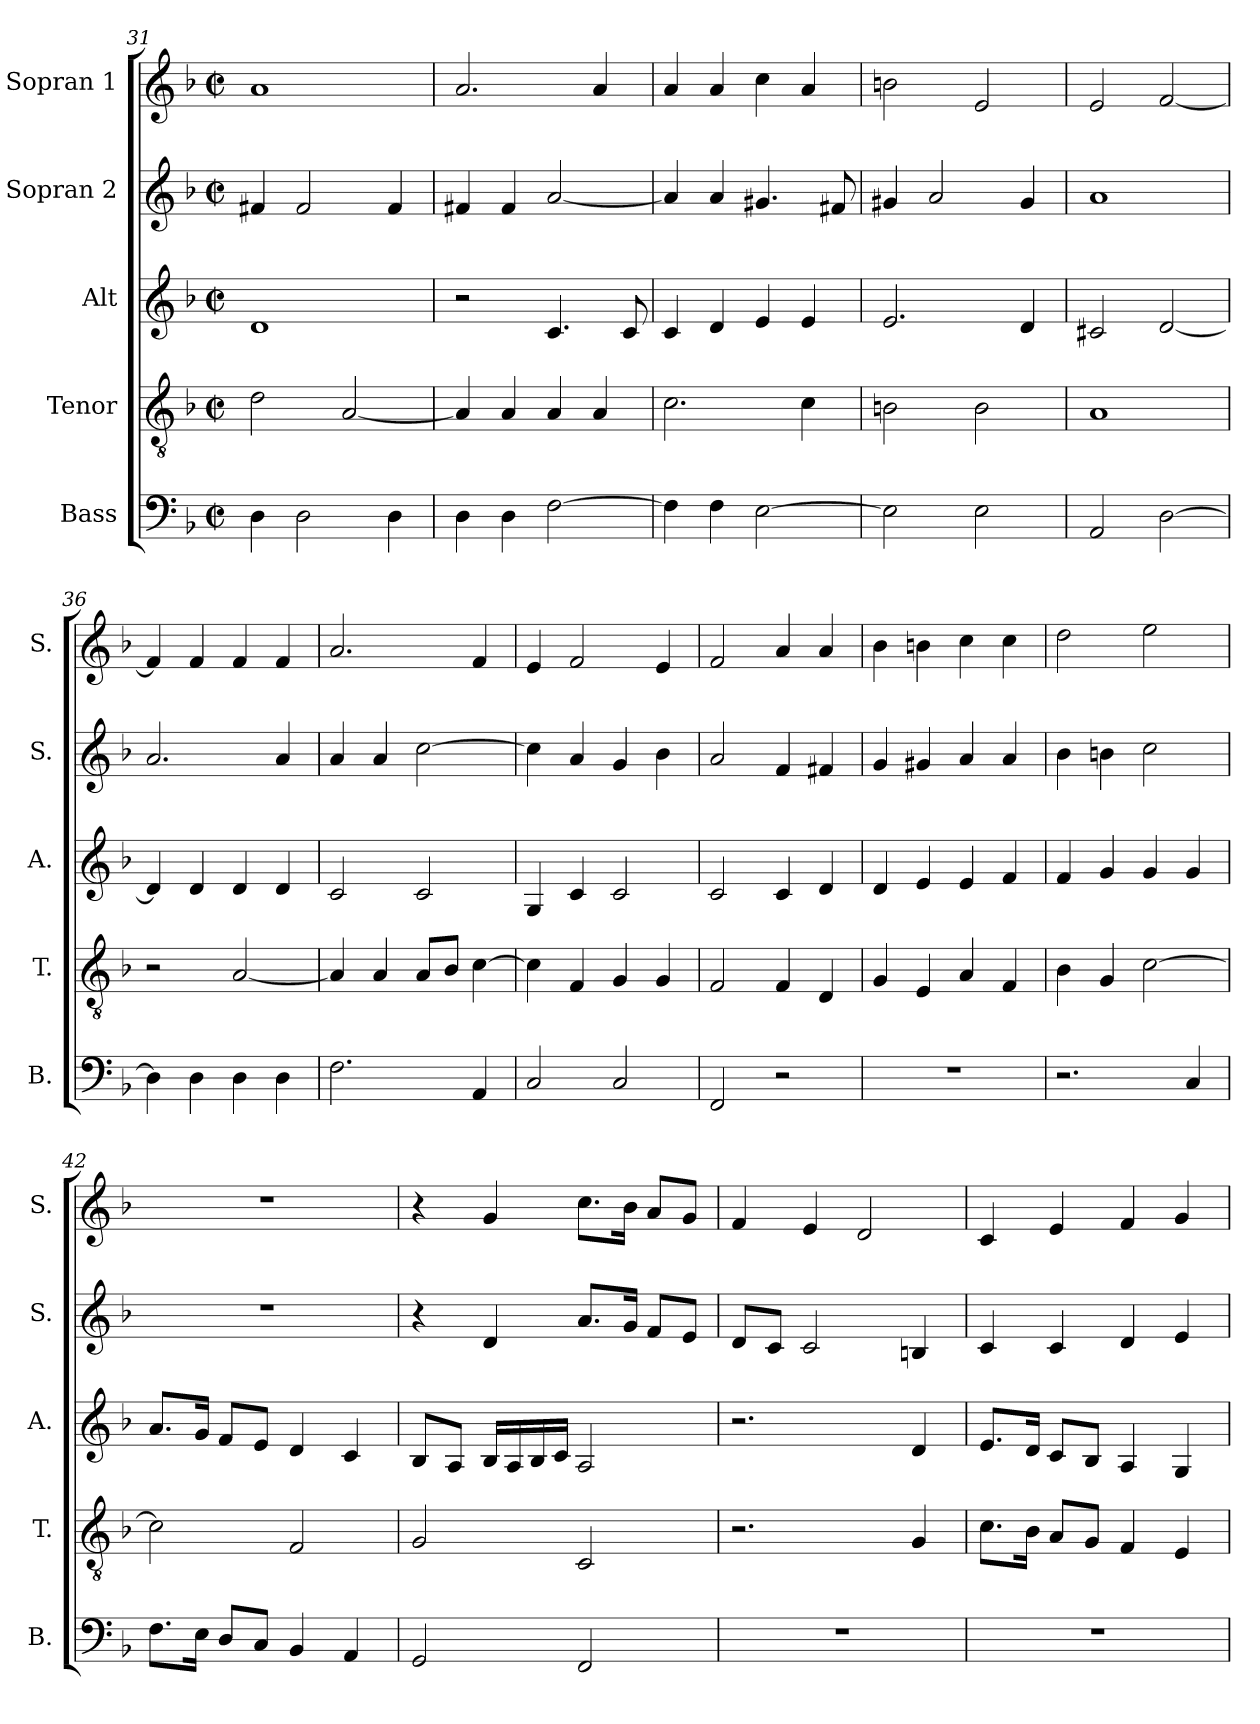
**kern	**kern	**kern	**kern	**kern
*part5	*part4	*part3	*part2	*part1
*staff5	*staff4	*staff3	*staff2	*staff1
*I"Bass	*I"Tenor	*I"Alt	*I"Sopran 2	*I"Sopran 1
*I'B.	*I'T.	*I'A.	*I'S.	*I'S.
*clefF4	*clefGv2	*clefG2	*clefG2	*clefG2
*	*ITrd7c12	*	*	*
*k[b-]	*k[b-]	*k[b-]	*k[b-]	*k[b-]
*F:	*F:	*F:	*F:	*F:
*M2/2	*M2/2	*M2/2	*M2/2	*M2/2
*met(c|)	*met(c|)	*met(c|)	*met(c|)	*met(c|)
=31	=31	=31	=31	=31
4Di\	2Di\	1di	4f#Xi/	1ai
2Di\	.	.	2f#i/	.
.	[<2AAi/	.	.	.
4Di\	.	.	4f#i/	.
=32	=32	=32	=32	=32
4Di\	4AAi/]	2r	4f#Xi/	2.ai/
4Di\	4AAi/	.	4f#i/	.
[>2Fi\	4AAi/	4.ci/	[<2ai/	.
.	4AAi/	.	.	4ai/
.	.	8ci/	.	.
=33	=33	=33	=33	=33
4Fi\]	2.Ci\	4ci/	4ai/]	4ai/
4Fi\	.	4di/	4ai/	4ai/
[>2Ei\	.	4ei/	4.g#Xi/	4cci\
.	4Ci\	4ei/	.	4ai/
.	.	.	8f#Xi/	.
=34	=34	=34	=34	=34
2Ei\]	2BBni\	2.ei/	4g#Xi/	2bni\
.	.	.	2ai/	.
2Ei\	2BBi\	.	.	2ei/
.	.	4di/	4g#i/	.
=35	=35	=35	=35	=35
2AAi/	1AAi	2c#Xi/	1ai	2ei/
[>2Di\	.	[<2di/	.	[<2fi/
!!LO:PB:g=z
=36	=36	=36	=36	=36
4Di\]	2r	4di/]	2.ai/	4fi/]
4Di\	.	4di/	.	4fi/
4Di\	[<2AAi/	4di/	.	4fi/
4Di\	.	4di/	4ai/	4fi/
=37	=37	=37	=37	=37
2.Fi\	4AAi/]	2ci/	4ai/	2.ai/
.	4AAi/	.	4ai/	.
.	8AAi/L	2ci/	[>2cci\	.
.	8BB-i/J	.	.	.
4AAi/	[>4Ci\	.	.	4fi/
=38	=38	=38	=38	=38
2Ci/	4Ci\]	4Gi/	4cci\]	4ei/
.	4FFi/	4ci/	4ai/	2fi/
2Ci/	4GGi/	2ci/	4gi/	.
.	4GGi/	.	4b-i\	4ei/
=39	=39	=39	=39	=39
2FFi/	2FFi/	2ci/	2ai/	2fi/
2r	4FFi/	4ci/	4fi/	4ai/
.	4DDi/	4di/	4f#Xi/	4ai/
=40	=40	=40	=40	=40
1r	4GGi/	4di/	4gi/	4b-i\
.	4EEi/	4ei/	4g#Xi/	4bni\
.	4AAi/	4ei/	4ai/	4cci\
.	4FFi/	4fi/	4ai/	4cci\
=41	=41	=41	=41	=41
2.r	4BB-i\	4fi/	4b-i\	2ddi\
.	4GGi/	4gi/	4bni\	.
.	[>2Ci\	4gi/	2cci\	2eei\
4Ci/	.	4gi/	.	.
=42	=42	=42	=42	=42
8.Fi\L	2Ci\]	8.ai/L	1r	1r
16Ei\Jk	.	16gi/Jk	.	.
8Di/L	.	8fi/L	.	.
8Ci/J	.	8ei/J	.	.
4BB-i/	2FFi/	4di/	.	.
4AAi/	.	4ci/	.	.
=43	=43	=43	=43	=43
2GGi/	2GGi/	8B-i/L	4r	4r
.	.	8Ai/J	.	.
.	.	16B-i/LL	4di/	4gi/
.	.	16Ai/	.	.
.	.	16B-i/	.	.
.	.	16ci/JJ	.	.
2FFi/	2CCi/	2Ai/	8.ai/L	8.cci\L
.	.	.	16gi/Jk	16b-i\Jk
.	.	.	8fi/L	8ai/L
.	.	.	8ei/J	8gi/J
!!LO:LB:g=z
=44	=44	=44	=44	=44
1r	2.r	2.r	8di/L	4fi/
.	.	.	8ci/J	.
.	.	.	2ci/	4ei/
.	.	.	.	2di/
.	4GGi/	4di/	4Bni/	.
=45	=45	=45	=45	=45
1r	8.Ci\L	8.ei/L	4ci/	4ci/
.	16BB-i\Jk	16di/Jk	.	.
.	8AAi/L	8ci/L	4ci/	4ei/
.	8GGi/J	8B-i/J	.	.
.	4FFi/	4Ai/	4di/	4fi/
.	4EEi/	4Gi/	4ei/	4gi/
=	=	=	=	=
*-	*-	*-	*-	*-
